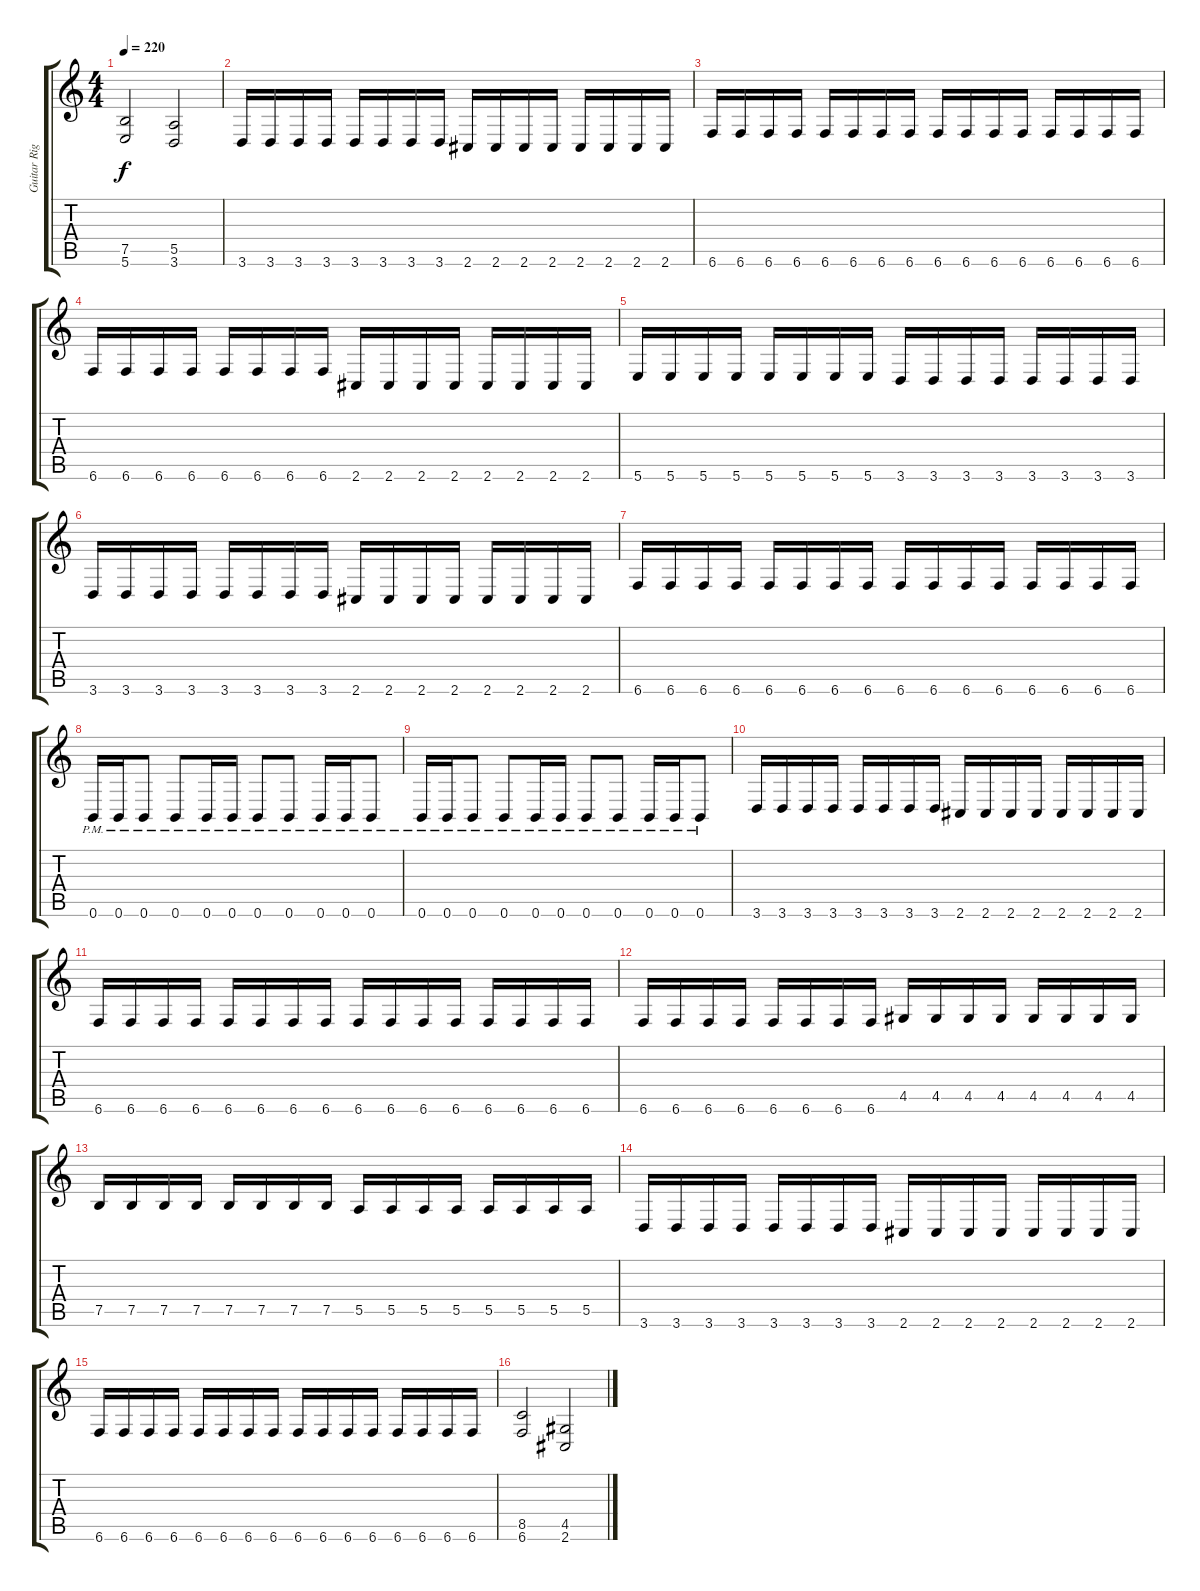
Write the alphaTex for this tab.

\track ("Guitar Right" "Guitar Rig") {instrument distortionguitar}
\staff {score tabs}
\tuning (B3 Gb3 D3 A2 E2 B1) {hide}
\ts (4 4)
\tempo 220
\clef g2
\ks c
(7.5 5.6).2{dy f} (5.5 3.6).2 |
3.6.16 3.6.16 3.6.16 3.6.16 3.6.16 3.6.16 3.6.16 3.6.16 2.6.16 2.6.16 2.6.16 2.6.16 2.6.16 2.6.16 2.6.16 2.6.16 |
6.6.16 6.6.16 6.6.16 6.6.16 6.6.16 6.6.16 6.6.16 6.6.16 6.6.16 6.6.16 6.6.16 6.6.16 6.6.16 6.6.16 6.6.16 6.6.16 |
6.6.16 6.6.16 6.6.16 6.6.16 6.6.16 6.6.16 6.6.16 6.6.16 2.6.16 2.6.16 2.6.16 2.6.16 2.6.16 2.6.16 2.6.16 2.6.16 |
5.6.16 5.6.16 5.6.16 5.6.16 5.6.16 5.6.16 5.6.16 5.6.16 3.6.16 3.6.16 3.6.16 3.6.16 3.6.16 3.6.16 3.6.16 3.6.16 |
3.6.16 3.6.16 3.6.16 3.6.16 3.6.16 3.6.16 3.6.16 3.6.16 2.6.16 2.6.16 2.6.16 2.6.16 2.6.16 2.6.16 2.6.16 2.6.16 |
6.6.16 6.6.16 6.6.16 6.6.16 6.6.16 6.6.16 6.6.16 6.6.16 6.6.16 6.6.16 6.6.16 6.6.16 6.6.16 6.6.16 6.6.16 6.6.16 |
0.6{pm}.16 0.6{pm}.16 0.6{pm}.8 0.6{pm}.8 0.6{pm}.16 0.6{pm}.16 0.6{pm}.8 0.6{pm}.8 0.6{pm}.16 0.6{pm}.16 0.6{pm}.8 |
0.6{pm}.16 0.6{pm}.16 0.6{pm}.8 0.6{pm}.8 0.6{pm}.16 0.6{pm}.16 0.6{pm}.8 0.6{pm}.8 0.6{pm}.16 0.6{pm}.16 0.6{pm}.8 |
3.6.16 3.6.16 3.6.16 3.6.16 3.6.16 3.6.16 3.6.16 3.6.16 2.6.16 2.6.16 2.6.16 2.6.16 2.6.16 2.6.16 2.6.16 2.6.16 |
6.6.16 6.6.16 6.6.16 6.6.16 6.6.16 6.6.16 6.6.16 6.6.16 6.6.16 6.6.16 6.6.16 6.6.16 6.6.16 6.6.16 6.6.16 6.6.16 |
6.6.16 6.6.16 6.6.16 6.6.16 6.6.16 6.6.16 6.6.16 6.6.16 4.5.16 4.5.16 4.5.16 4.5.16 4.5.16 4.5.16 4.5.16 4.5.16 |
7.5.16 7.5.16 7.5.16 7.5.16 7.5.16 7.5.16 7.5.16 7.5.16 5.5.16 5.5.16 5.5.16 5.5.16 5.5.16 5.5.16 5.5.16 5.5.16 |
3.6.16 3.6.16 3.6.16 3.6.16 3.6.16 3.6.16 3.6.16 3.6.16 2.6.16 2.6.16 2.6.16 2.6.16 2.6.16 2.6.16 2.6.16 2.6.16 |
6.6.16 6.6.16 6.6.16 6.6.16 6.6.16 6.6.16 6.6.16 6.6.16 6.6.16 6.6.16 6.6.16 6.6.16 6.6.16 6.6.16 6.6.16 6.6.16 |
(8.5 6.6).2 (4.5 2.6).2
